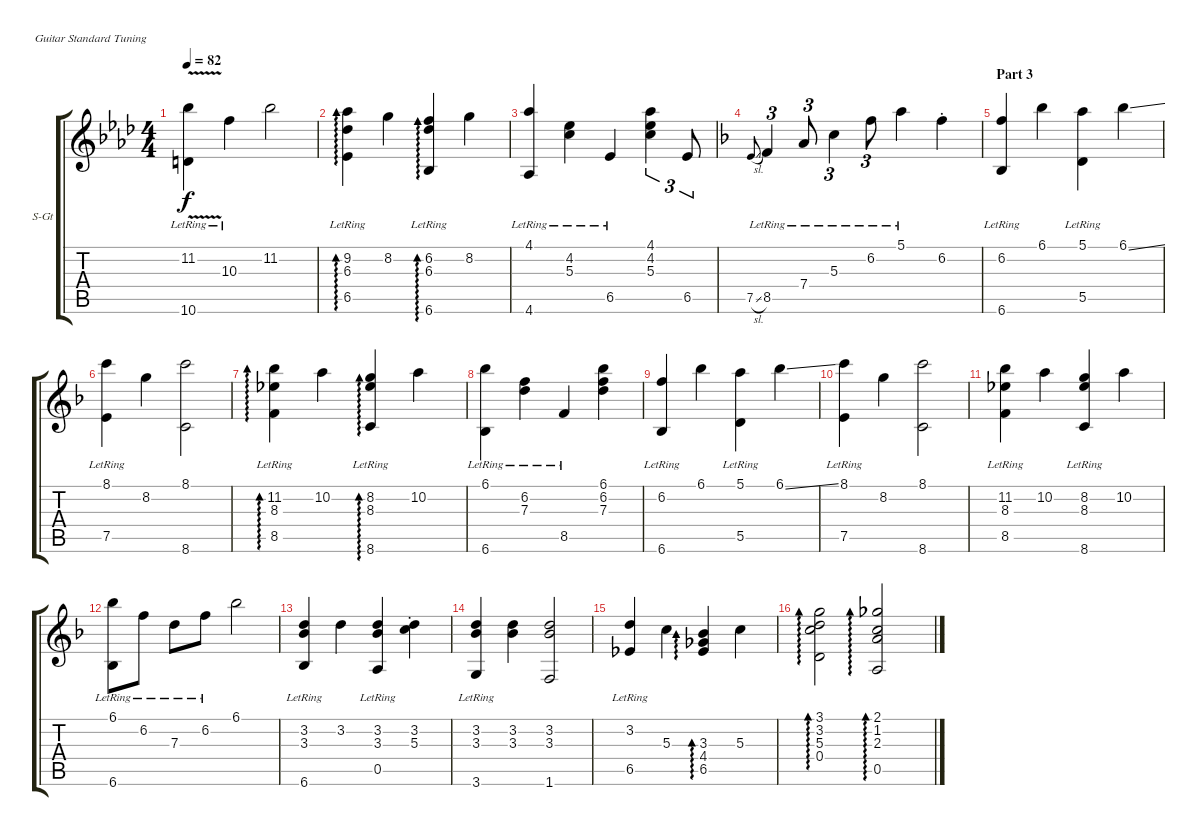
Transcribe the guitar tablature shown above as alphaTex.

\defaultSystemsLayout 4
\bracketExtendMode groupsimilarinstruments
\firstSystemTrackNameOrientation horizontal
\otherSystemsTrackNameOrientation horizontal
\track ("Steel Guitar" "S-Gt") {instrument acousticguitarsteel}
\staff {score tabs}
\tuning (E4 B3 G3 D3 A2 E2)
\ts (4 4)
\tempo 82
\clef g2
\ks ab
(11.2{v lr} 10.6{lr}).4{dy f} 10.3{lr}.4 11.2.2 |
(9.2{lr} 6.3{lr} 6.5{lr}).4{ad 0} 8.2.4 (6.2 6.3{lr} 6.6{lr}).4{ad 0} 8.2.4 |
(4.1{lr} 4.6{lr}).4 (5.3{lr} 4.2{lr}).4 6.5{lr}.4 (5.3 4.2 4.1).4{tu (3 2)} 6.5.8{tu (3 2)} |
\ks f
7.5{sl}.8{tu (3 2) gr onbeat} 8.5{lr}.4{tu (3 2)} 7.4{lr}.8{tu (3 2)} 5.3{lr}.4{tu (3 2)} 6.2{lr}.8{tu (3 2)} 5.1{lr}.4 6.2{st}.4 |
\section ("" "Part 3")
(6.2 6.6{lr}).4 6.1.4 (5.1 5.5{lr}).4 6.1{ss}.4 |
(8.1{lr} 7.5{lr}).4 8.2.4 (8.1 8.6).2 |
(8.5{lr} 11.2{lr} 8.3{lr}).4{ad 0} 10.2.4 (8.2{lr} 8.3{lr} 8.6{lr}).4{ad 0} 10.2.4 |
(6.1{lr} 6.6{lr}).4 (6.2{lr} 7.3{lr}).4 8.5{lr}.4 (7.3 6.2 6.1).4 |
(6.2 6.6{lr}).4 6.1.4 (5.1 5.5{lr}).4 6.1{ss}.4 |
(8.1{lr} 7.5{lr}).4 8.2.4 (8.1 8.6).2 |
(8.5{lr} 11.2{lr} 8.3{lr}).4 10.2.4 (8.2{lr} 8.3{lr} 8.6{lr}).4 10.2.4 |
(6.1{lr} 6.6{lr}).8 6.2{lr}.8 7.3{lr}.8 6.2{lr}.8 6.1.2 |
(6.6{lr} 3.3 3.2).4 3.2.4 (3.2 3.3 0.5{lr}).4 (3.2{st} 5.3{st}).4 |
(3.6{lr} 3.3 3.2).4 (3.2 3.3).4 (1.6 3.3 3.2).2 |
(3.2{lr} 6.5{lr}).4 5.3.4 (6.5 4.4 3.3).4{ad 0} 5.3.4 |
(3.1 0.4 5.3 3.2).2{ad 0} (0.5 2.3 1.2 2.1).2{ad 0}
